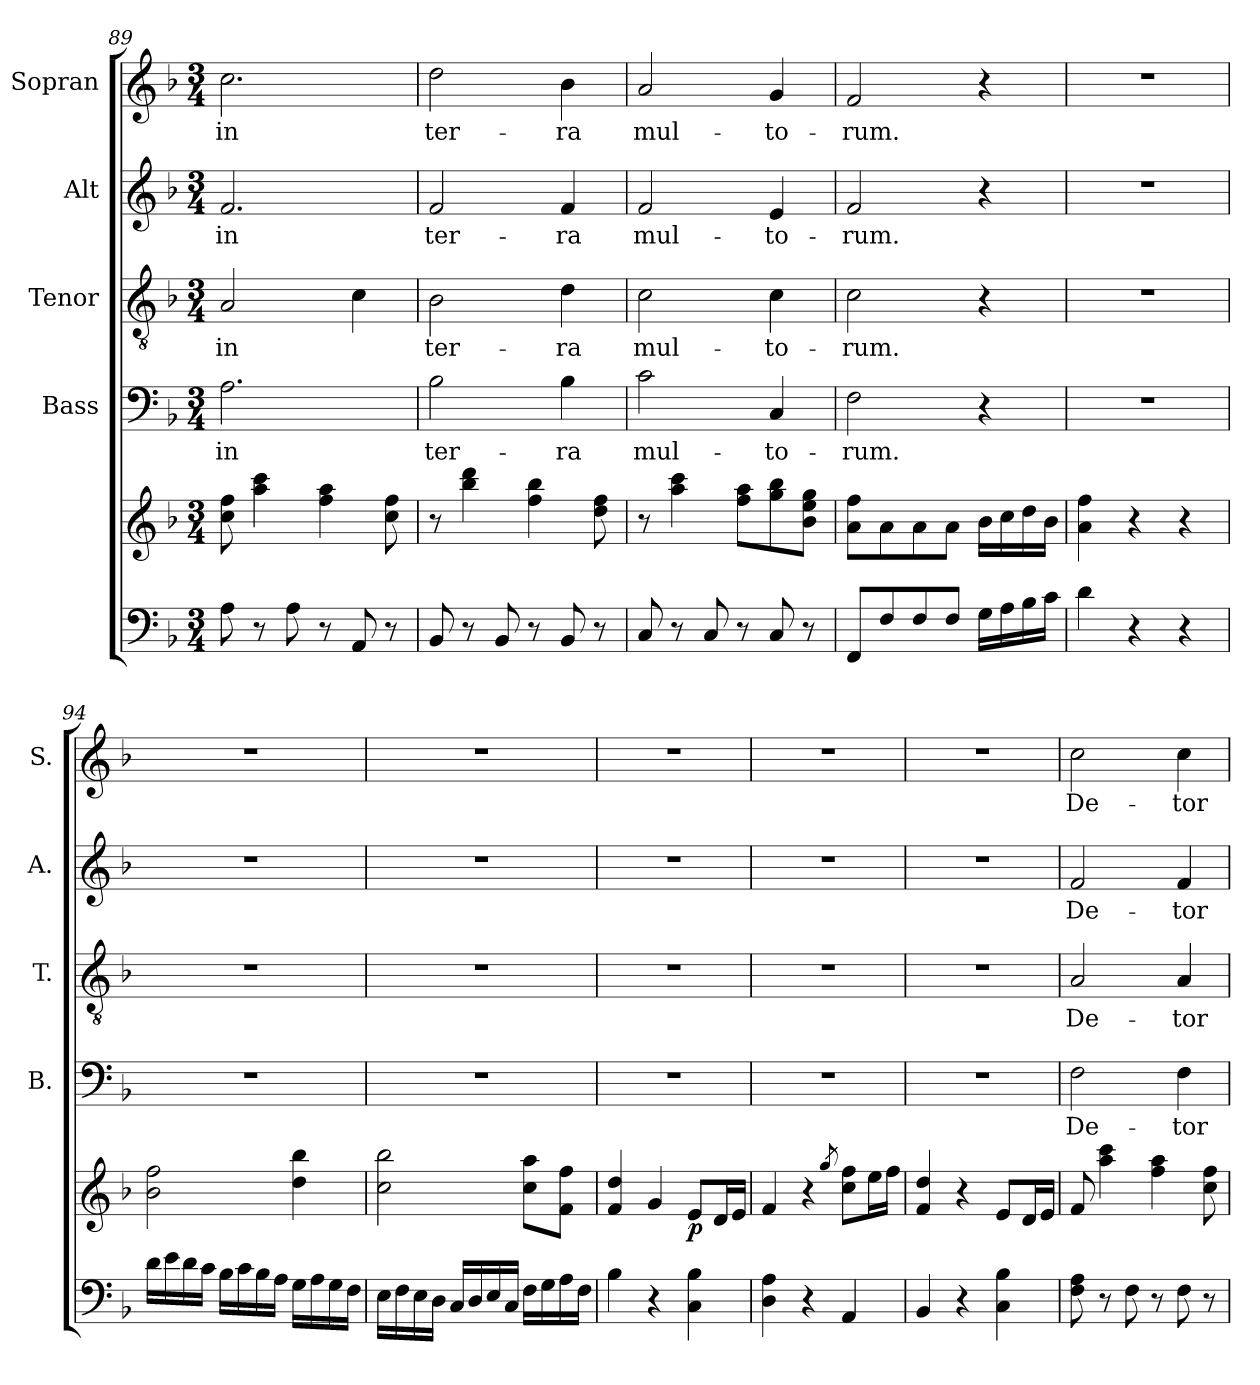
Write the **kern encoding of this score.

**kern	**kern	**dynam	**kern	**text	**kern	**text	**kern	**text	**kern	**text
*part5	*part5	*part5	*part4	*part4	*part3	*part3	*part2	*part2	*part1	*part1
*staff6	*staff5	*staff5/6	*staff4	*staff4	*staff3	*staff3	*staff2	*staff2	*staff1	*staff1
*	*	*	*I"Bass	*	*I"Tenor	*	*I"Alt	*	*I"Sopran	*
*	*	*	*I'B.	*	*I'T.	*	*I'A.	*	*I'S.	*
*clefF4	*clefG2	*	*clefF4	*	*clefGv2	*	*clefG2	*	*clefG2	*
*k[b-]	*k[b-]	*	*k[b-]	*	*k[b-]	*	*k[b-]	*	*k[b-]	*
*F:	*F:	*	*F:	*	*F:	*	*F:	*	*F:	*
*M3/4	*M3/4	*	*M3/4	*	*M3/4	*	*M3/4	*	*M3/4	*
=89	=89	=89	=89	=89	=89	=89	=89	=89	=89	=89
!	!	!	!	!LO:LY:b	!	!LO:LY:b	!	!LO:LY:b	!	!LO:LY:b
8A\	8cc\ 8ff\	.	2.A\	in	2A/	in	2.f/	in	2.cc\	in
8r	4aa\ 4ccc\	.	.	.	.	.	.	.	.	.
8A\	.	.	.	.	.	.	.	.	.	.
8r	4ff\ 4aa\	.	.	.	.	.	.	.	.	.
8AA/	.	.	.	.	4c\	.	.	.	.	.
8r	8cc\ 8ff\	.	.	.	.	.	.	.	.	.
=90	=90	=90	=90	=90	=90	=90	=90	=90	=90	=90
!	!	!	!	!LO:LY:b	!	!LO:LY:b	!	!LO:LY:b	!	!LO:LY:b
8BB-/	8r	.	2B-\	ter-	2B-\	ter-	2f/	ter-	2dd\	ter-
8r	4bb-\ 4ddd\	.	.	.	.	.	.	.	.	.
8BB-/	.	.	.	.	.	.	.	.	.	.
8r	4ff\ 4bb-\	.	.	.	.	.	.	.	.	.
!	!	!	!	!LO:LY:b	!	!LO:LY:b	!	!LO:LY:b	!	!LO:LY:b
8BB-/	.	.	4B-\	-ra	4d\	-ra	4f/	-ra	4b-\	-ra
8r	8dd\ 8ff\	.	.	.	.	.	.	.	.	.
=91	=91	=91	=91	=91	=91	=91	=91	=91	=91	=91
!	!	!	!	!LO:LY:b	!	!LO:LY:b	!	!LO:LY:b	!	!LO:LY:b
8C/	8r	.	2c\	mul-	2c\	mul-	2f/	mul-	2a/	mul-
8r	4aa\ 4ccc\	.	.	.	.	.	.	.	.	.
8C/	.	.	.	.	.	.	.	.	.	.
8r	8ff\ 8aa\L	.	.	.	.	.	.	.	.	.
!	!	!	!	!LO:LY:b	!	!LO:LY:b	!	!LO:LY:b	!	!LO:LY:b
8C/	8gg\ 8bb-\	.	4C/	-to-	4c\	-to-	4e/	-to-	4g/	-to-
8r	8b-\ 8ee\ 8gg\J	.	.	.	.	.	.	.	.	.
!!LO:PB:g=z
=92	=92	=92	=92	=92	=92	=92	=92	=92	=92	=92
!	!	!	!	!LO:LY:b	!	!LO:LY:b	!	!LO:LY:b	!	!LO:LY:b
8FF/L	8a\ 8ff\L	.	2F\	-rum.	2c\	-rum.	2f/	-rum.	2f/	-rum.
8F/	8a\	.	.	.	.	.	.	.	.	.
8F/	8a\	.	.	.	.	.	.	.	.	.
8F/J	8a\J	.	.	.	.	.	.	.	.	.
16G\LL	16b-\LL	.	4r	.	4r	.	4r	.	4r	.
16A\	16cc\	.	.	.	.	.	.	.	.	.
16B-\	16dd\	.	.	.	.	.	.	.	.	.
16c\JJ	16b-\JJ	.	.	.	.	.	.	.	.	.
=93	=93	=93	=93	=93	=93	=93	=93	=93	=93	=93
4d\	4a\ 4ff\	.	2.r	.	2.r	.	2.r	.	2.r	.
4r	4r	.	.	.	.	.	.	.	.	.
4r	4r	.	.	.	.	.	.	.	.	.
=94	=94	=94	=94	=94	=94	=94	=94	=94	=94	=94
16d\LL	2b-\ 2ff\	.	2.r	.	2.r	.	2.r	.	2.r	.
16e\	.	.	.	.	.	.	.	.	.	.
16d\	.	.	.	.	.	.	.	.	.	.
16c\JJ	.	.	.	.	.	.	.	.	.	.
16B-\LL	.	.	.	.	.	.	.	.	.	.
16c\	.	.	.	.	.	.	.	.	.	.
16B-\	.	.	.	.	.	.	.	.	.	.
16A\JJ	.	.	.	.	.	.	.	.	.	.
16G\LL	4dd\ 4bb-\	.	.	.	.	.	.	.	.	.
16A\	.	.	.	.	.	.	.	.	.	.
16G\	.	.	.	.	.	.	.	.	.	.
16F\JJ	.	.	.	.	.	.	.	.	.	.
=95	=95	=95	=95	=95	=95	=95	=95	=95	=95	=95
16E\LL	2cc\ 2bb-\	.	2.r	.	2.r	.	2.r	.	2.r	.
16F\	.	.	.	.	.	.	.	.	.	.
16E\	.	.	.	.	.	.	.	.	.	.
16D\JJ	.	.	.	.	.	.	.	.	.	.
16C/LL	.	.	.	.	.	.	.	.	.	.
16D/	.	.	.	.	.	.	.	.	.	.
16E/	.	.	.	.	.	.	.	.	.	.
16C/JJ	.	.	.	.	.	.	.	.	.	.
16F\LL	8cc\ 8aa\L	.	.	.	.	.	.	.	.	.
16G\	.	.	.	.	.	.	.	.	.	.
16A\	8f\ 8ff\J	.	.	.	.	.	.	.	.	.
16F\JJ	.	.	.	.	.	.	.	.	.	.
=96	=96	=96	=96	=96	=96	=96	=96	=96	=96	=96
4B-\	4f/ 4dd/	.	2.r	.	2.r	.	2.r	.	2.r	.
4r	4g/	.	.	.	.	.	.	.	.	.
!	!	!LO:DY:b	!	!	!	!	!	!	!	!
4C\ 4B-\	8e/L	p	.	.	.	.	.	.	.	.
.	16d/L	.	.	.	.	.	.	.	.	.
.	16e/JJ	.	.	.	.	.	.	.	.	.
=97	=97	=97	=97	=97	=97	=97	=97	=97	=97	=97
4D\ 4A\	4f/	.	2.r	.	2.r	.	2.r	.	2.r	.
4r	4r	.	.	.	.	.	.	.	.	.
.	8qgg/	.	.	.	.	.	.	.	.	.
4AA/	8cc\ 8ff\L	.	.	.	.	.	.	.	.	.
.	16ee\L	.	.	.	.	.	.	.	.	.
.	16ff\JJ	.	.	.	.	.	.	.	.	.
!!LO:LB:g=z
=98	=98	=98	=98	=98	=98	=98	=98	=98	=98	=98
4BB-/	4f/ 4dd/	.	2.r	.	2.r	.	2.r	.	2.r	.
4r	4r	.	.	.	.	.	.	.	.	.
4C\ 4B-\	8e/L	.	.	.	.	.	.	.	.	.
.	16d/L	.	.	.	.	.	.	.	.	.
.	16e/JJ	.	.	.	.	.	.	.	.	.
=99	=99	=99	=99	=99	=99	=99	=99	=99	=99	=99
!	!	!	!	!LO:LY:b	!	!LO:LY:b	!	!LO:LY:b	!	!LO:LY:b
8F\ 8A\	8f/	.	2F\	De-	2A/	De-	2f/	De-	2cc\	De-
8r	4aa\ 4ccc\	.	.	.	.	.	.	.	.	.
8F\	.	.	.	.	.	.	.	.	.	.
8r	4ff\ 4aa\	.	.	.	.	.	.	.	.	.
!	!	!	!	!LO:LY:b	!	!LO:LY:b	!	!LO:LY:b	!	!LO:LY:b
8F\	.	.	4F\	-tor-	4A/	-tor-	4f/	-tor-	4cc\	-tor-
8r	8cc\ 8ff\	.	.	.	.	.	.	.	.	.
=	=	=	=	=	=	=	=	=	=	=
*-	*-	*-	*-	*-	*-	*-	*-	*-	*-	*-
